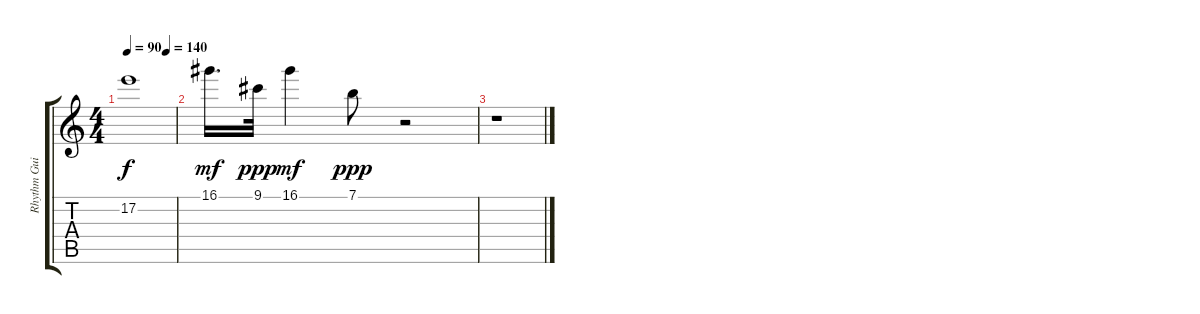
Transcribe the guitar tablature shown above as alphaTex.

\track ("Rhythm Guitar" "Rhythm Gui") {instrument distortionguitar}
\staff {score tabs}
\tuning (E4 B3 G3 D3 A2 E2) {hide}
\ts (4 4)
\tempo 90
\tempo (140 0.8125)
\clef g2
\ks c
17.2{t}.1{dy f} |
16.1.16{d dy mf volume 16} 9.1.32{dy ppp} 16.1.4{dy mf} 7.1.8{dy ppp} r.2 |
r.1
